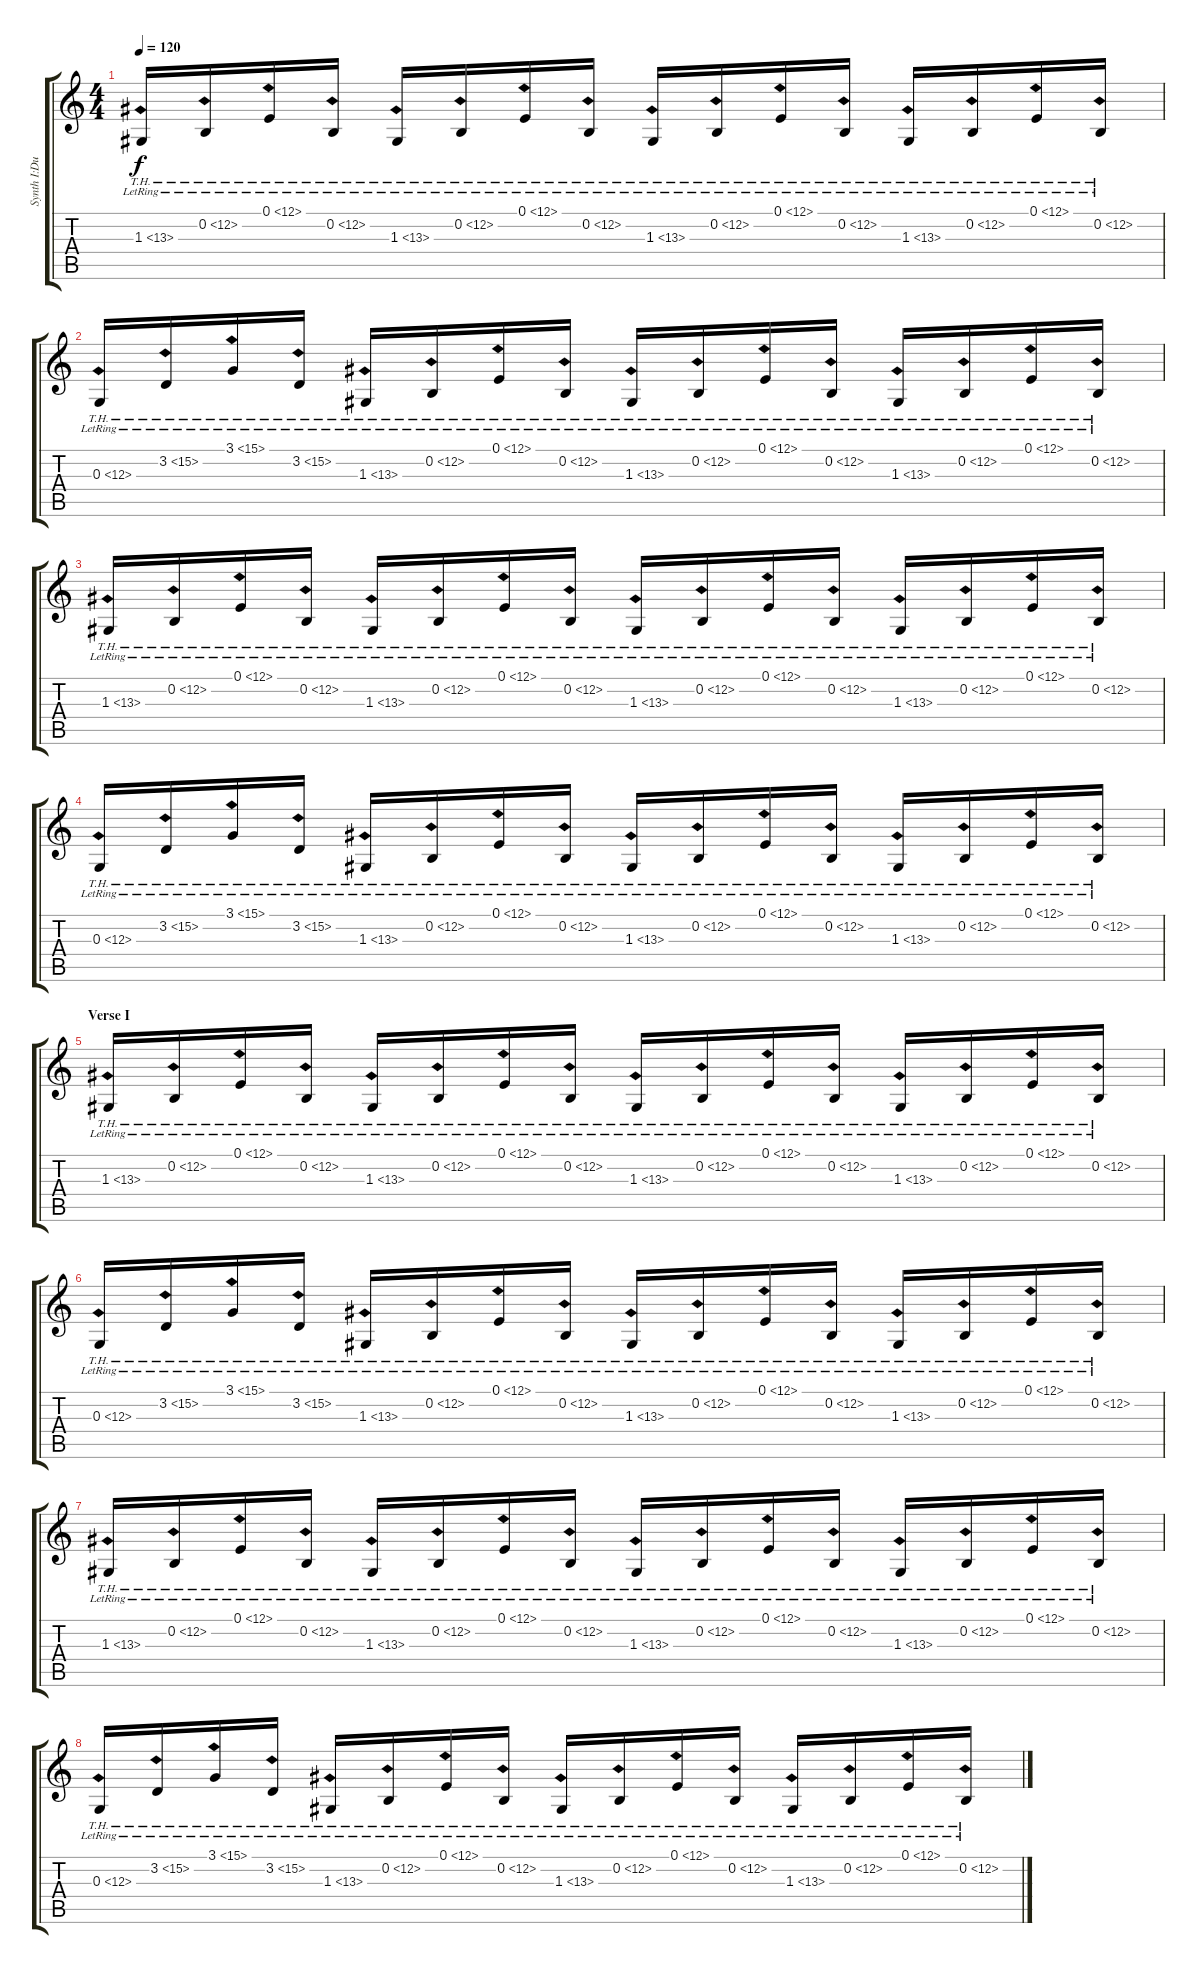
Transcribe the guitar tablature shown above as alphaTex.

\track ("Synth I:Dual Voice:Harmonics" "Synth I:Du") {instrument churchorgan}
\staff {score tabs}
\tuning (E4 B3 G3 D3 A2 E2) {hide}
\ts (4 4)
\tempo 120
\clef g2
\ks c
1.3{th 12 lr}.16{dy f} 0.2{th 12 lr}.16 0.1{th 12 lr}.16 0.2{th 12 lr}.16 1.3{th 12 lr}.16 0.2{th 12 lr}.16 0.1{th 12 lr}.16 0.2{th 12 lr}.16 1.3{th 12 lr}.16 0.2{th 12 lr}.16 0.1{th 12 lr}.16 0.2{th 12 lr}.16 1.3{th 12 lr}.16 0.2{th 12 lr}.16 0.1{th 12 lr}.16 0.2{th 12 lr}.16 |
0.3{th 12 lr}.16 3.2{th 12 lr}.16 3.1{th 12 lr}.16 3.2{th 12 lr}.16 1.3{th 12 lr}.16 0.2{th 12 lr}.16 0.1{th 12 lr}.16 0.2{th 12 lr}.16 1.3{th 12 lr}.16 0.2{th 12 lr}.16 0.1{th 12 lr}.16 0.2{th 12 lr}.16 1.3{th 12 lr}.16 0.2{th 12 lr}.16 0.1{th 12 lr}.16 0.2{th 12 lr}.16 |
1.3{th 12 lr}.16 0.2{th 12 lr}.16 0.1{th 12 lr}.16 0.2{th 12 lr}.16 1.3{th 12 lr}.16 0.2{th 12 lr}.16 0.1{th 12 lr}.16 0.2{th 12 lr}.16 1.3{th 12 lr}.16 0.2{th 12 lr}.16 0.1{th 12 lr}.16 0.2{th 12 lr}.16 1.3{th 12 lr}.16 0.2{th 12 lr}.16 0.1{th 12 lr}.16 0.2{th 12 lr}.16 |
0.3{th 12 lr}.16 3.2{th 12 lr}.16 3.1{th 12 lr}.16 3.2{th 12 lr}.16 1.3{th 12 lr}.16 0.2{th 12 lr}.16 0.1{th 12 lr}.16 0.2{th 12 lr}.16 1.3{th 12 lr}.16 0.2{th 12 lr}.16 0.1{th 12 lr}.16 0.2{th 12 lr}.16 1.3{th 12 lr}.16 0.2{th 12 lr}.16 0.1{th 12 lr}.16 0.2{th 12 lr}.16 |
\section ("" "Verse I")
1.3{th 12 lr}.16 0.2{th 12 lr}.16 0.1{th 12 lr}.16 0.2{th 12 lr}.16 1.3{th 12 lr}.16 0.2{th 12 lr}.16 0.1{th 12 lr}.16 0.2{th 12 lr}.16 1.3{th 12 lr}.16 0.2{th 12 lr}.16 0.1{th 12 lr}.16 0.2{th 12 lr}.16 1.3{th 12 lr}.16 0.2{th 12 lr}.16 0.1{th 12 lr}.16 0.2{th 12 lr}.16 |
0.3{th 12 lr}.16 3.2{th 12 lr}.16 3.1{th 12 lr}.16 3.2{th 12 lr}.16 1.3{th 12 lr}.16 0.2{th 12 lr}.16 0.1{th 12 lr}.16 0.2{th 12 lr}.16 1.3{th 12 lr}.16 0.2{th 12 lr}.16 0.1{th 12 lr}.16 0.2{th 12 lr}.16 1.3{th 12 lr}.16 0.2{th 12 lr}.16 0.1{th 12 lr}.16 0.2{th 12 lr}.16 |
1.3{th 12 lr}.16 0.2{th 12 lr}.16 0.1{th 12 lr}.16 0.2{th 12 lr}.16 1.3{th 12 lr}.16 0.2{th 12 lr}.16 0.1{th 12 lr}.16 0.2{th 12 lr}.16 1.3{th 12 lr}.16 0.2{th 12 lr}.16 0.1{th 12 lr}.16 0.2{th 12 lr}.16 1.3{th 12 lr}.16 0.2{th 12 lr}.16 0.1{th 12 lr}.16 0.2{th 12 lr}.16 |
0.3{th 12 lr}.16 3.2{th 12 lr}.16 3.1{th 12 lr}.16 3.2{th 12 lr}.16 1.3{th 12 lr}.16 0.2{th 12 lr}.16 0.1{th 12 lr}.16 0.2{th 12 lr}.16 1.3{th 12 lr}.16 0.2{th 12 lr}.16 0.1{th 12 lr}.16 0.2{th 12 lr}.16 1.3{th 12 lr}.16 0.2{th 12 lr}.16 0.1{th 12 lr}.16 0.2{th 12 lr}.16
